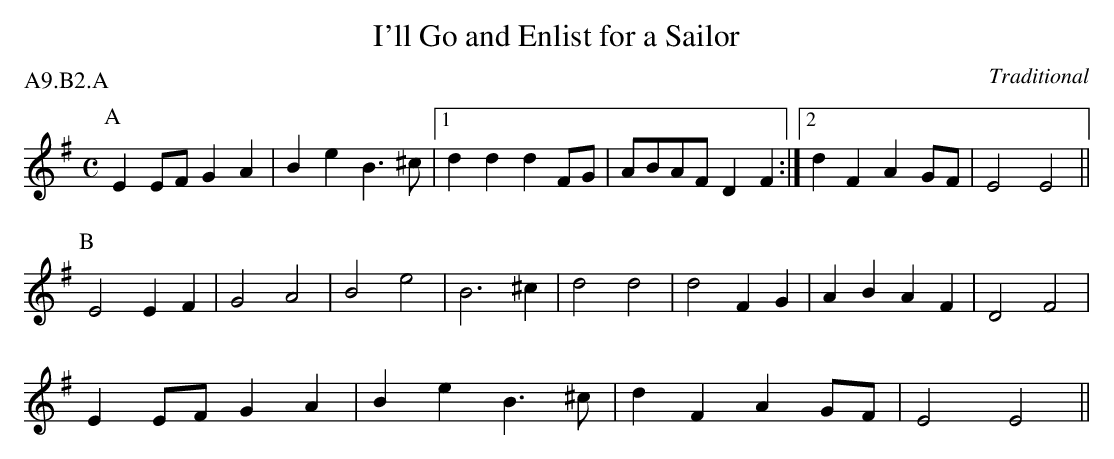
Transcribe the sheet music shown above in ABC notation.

X:1
T:I'll Go and Enlist for a Sailor
M:C
L:1/4
C:Traditional
P:A9.B2.A
K:Eminor
V:1
P:A
E E/F/ G A | B e B>^c |[1 d d d F/G/ | A/B/A/F/ D F :|[2 d F A G/F/ | E2 E2 ||
P:B
E2 E F | G2 A2 | B2 e2 | B3 ^c | d2 d2 | d2 F G | A B A F | D2 F2 |
E E/F/ G A | B e B>^c | d F A G/F/ | E2 E2 ||
